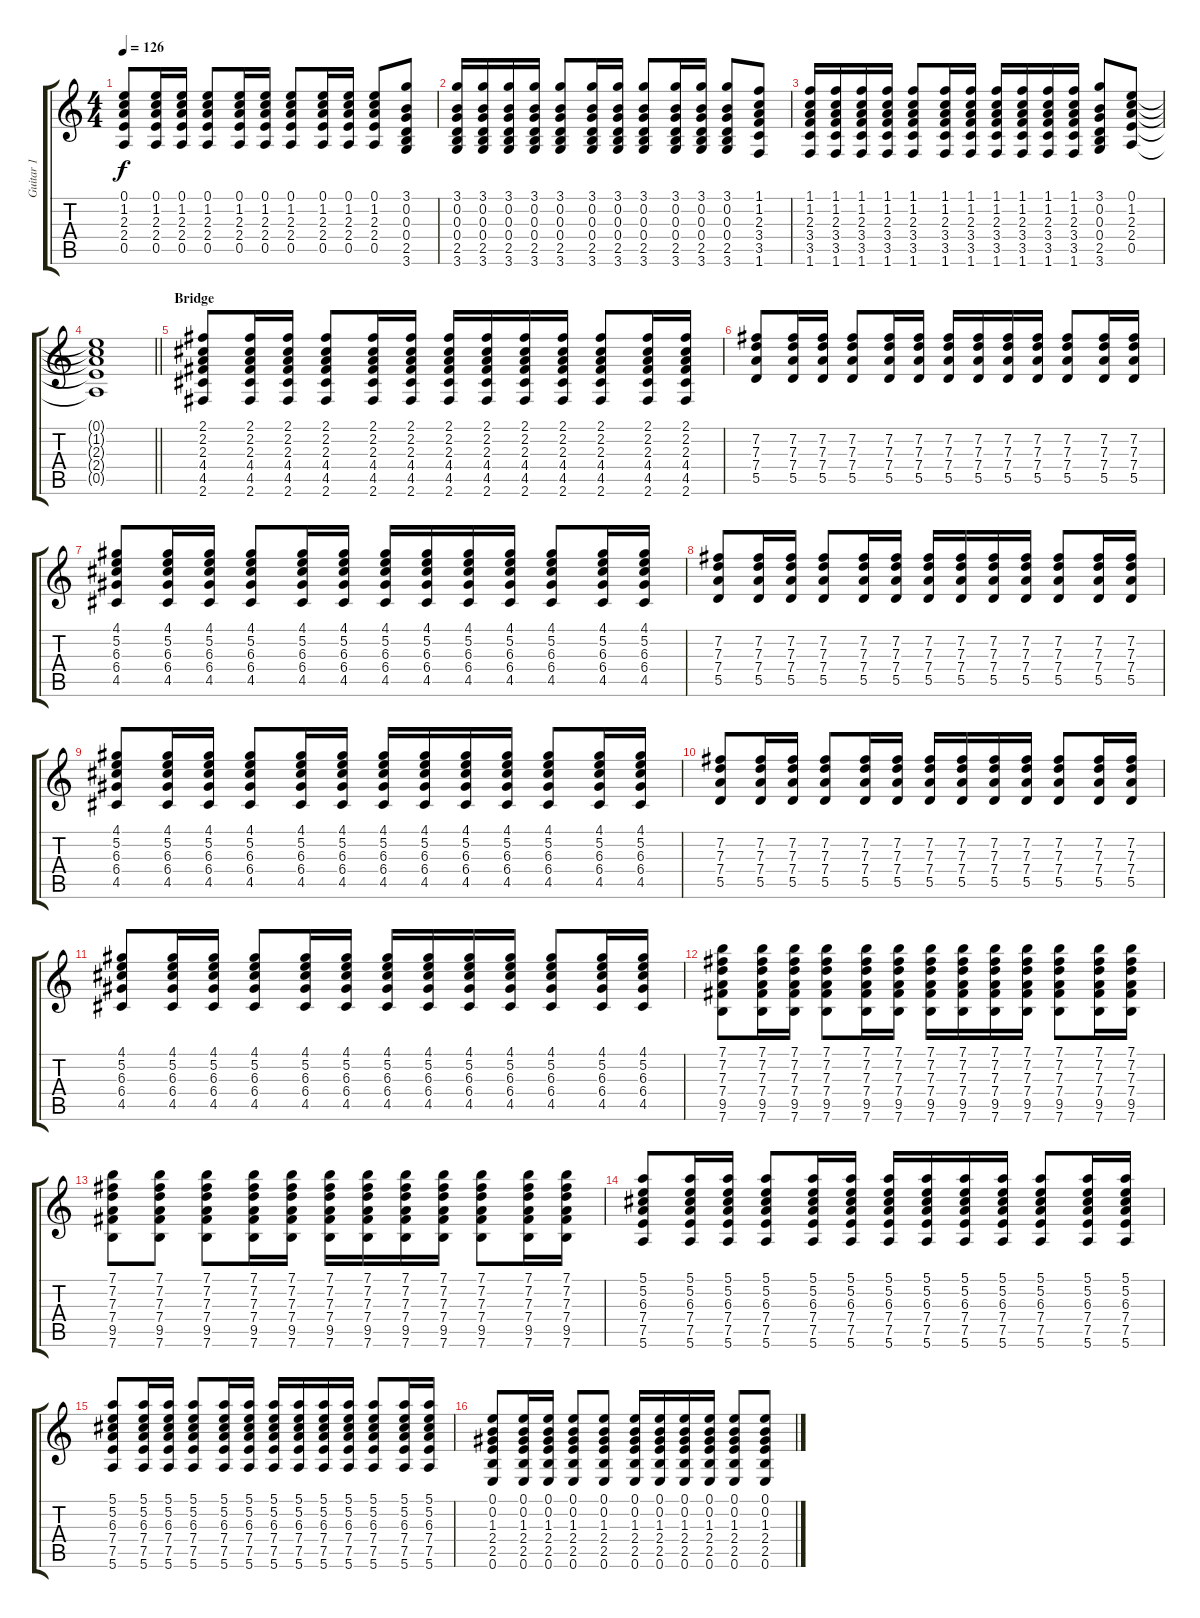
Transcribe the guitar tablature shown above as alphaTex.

\track ("Guitar 1" "Guitar 1") {instrument acousticguitarsteel}
\staff {score tabs}
\tuning (E4 B3 G3 D3 A2 E2) {hide}
\ts (4 4)
\tempo 126
\clef g2
\ks c
(0.1 1.2 2.3 2.4 0.5).8{dy f} (0.1 1.2 2.3 2.4 0.5).16 (0.1 1.2 2.3 2.4 0.5).16 (0.1 1.2 2.3 2.4 0.5).8 (0.1 1.2 2.3 2.4 0.5).16 (0.1 1.2 2.3 2.4 0.5).16 (0.1 1.2 2.3 2.4 0.5).8 (0.1 1.2 2.3 2.4 0.5).16 (0.1 1.2 2.3 2.4 0.5).16 (0.1 1.2 2.3 2.4 0.5).8 (3.1 0.2 0.3 0.4 2.5 3.6).8 |
(3.1 0.2 0.3 0.4 2.5 3.6).16 (3.1 0.2 0.3 0.4 2.5 3.6).16 (3.1 0.2 0.3 0.4 2.5 3.6).16 (3.1 0.2 0.3 0.4 2.5 3.6).16 (3.1 0.2 0.3 0.4 2.5 3.6).8 (3.1 0.2 0.3 0.4 2.5 3.6).16 (3.1 0.2 0.3 0.4 2.5 3.6).16 (3.1 0.2 0.3 0.4 2.5 3.6).8 (3.1 0.2 0.3 0.4 2.5 3.6).16 (3.1 0.2 0.3 0.4 2.5 3.6).16 (3.1 0.2 0.3 0.4 2.5 3.6).8 (1.1 1.2 2.3 3.4 3.5 1.6).8 |
(1.1 1.2 2.3 3.4 3.5 1.6).16 (1.1 1.2 2.3 3.4 3.5 1.6).16 (1.1 1.2 2.3 3.4 3.5 1.6).16 (1.1 1.2 2.3 3.4 3.5 1.6).16 (1.1 1.2 2.3 3.4 3.5 1.6).8 (1.1 1.2 2.3 3.4 3.5 1.6).16 (1.1 1.2 2.3 3.4 3.5 1.6).16 (1.1 1.2 2.3 3.4 3.5 1.6).16 (1.1 1.2 2.3 3.4 3.5 1.6).16 (1.1 1.2 2.3 3.4 3.5 1.6).16 (1.1 1.2 2.3 3.4 3.5 1.6).16 (3.1 0.2 0.3 0.4 2.5 3.6).8 (0.1 1.2 2.3 2.4 0.5).8 |
\barLineRight lightlight
(0.1{t} 1.2{t} 2.3{t} 2.4{t} 0.5{t}).1 |
\section ("" "Bridge")
(2.1 2.2 2.3 4.4 4.5 2.6).8 (2.1 2.2 2.3 4.4 4.5 2.6).16 (2.1 2.2 2.3 4.4 4.5 2.6).16 (2.1 2.2 2.3 4.4 4.5 2.6).8 (2.1 2.2 2.3 4.4 4.5 2.6).16 (2.1 2.2 2.3 4.4 4.5 2.6).16 (2.1 2.2 2.3 4.4 4.5 2.6).16 (2.1 2.2 2.3 4.4 4.5 2.6).16 (2.1 2.2 2.3 4.4 4.5 2.6).16 (2.1 2.2 2.3 4.4 4.5 2.6).16 (2.1 2.2 2.3 4.4 4.5 2.6).8 (2.1 2.2 2.3 4.4 4.5 2.6).16 (2.1 2.2 2.3 4.4 4.5 2.6).16 |
(7.2 7.3 7.4 5.5).8 (7.2 7.3 7.4 5.5).16 (7.2 7.3 7.4 5.5).16 (7.2 7.3 7.4 5.5).8 (7.2 7.3 7.4 5.5).16 (7.2 7.3 7.4 5.5).16 (7.2 7.3 7.4 5.5).16 (7.2 7.3 7.4 5.5).16 (7.2 7.3 7.4 5.5).16 (7.2 7.3 7.4 5.5).16 (7.2 7.3 7.4 5.5).8 (7.2 7.3 7.4 5.5).16 (7.2 7.3 7.4 5.5).16 |
(4.1 5.2 6.3 6.4 4.5).8 (4.1 5.2 6.3 6.4 4.5).16 (4.1 5.2 6.3 6.4 4.5).16 (4.1 5.2 6.3 6.4 4.5).8 (4.1 5.2 6.3 6.4 4.5).16 (4.1 5.2 6.3 6.4 4.5).16 (4.1 5.2 6.3 6.4 4.5).16 (4.1 5.2 6.3 6.4 4.5).16 (4.1 5.2 6.3 6.4 4.5).16 (4.1 5.2 6.3 6.4 4.5).16 (4.1 5.2 6.3 6.4 4.5).8 (4.1 5.2 6.3 6.4 4.5).16 (4.1 5.2 6.3 6.4 4.5).16 |
(7.2 7.3 7.4 5.5).8 (7.2 7.3 7.4 5.5).16 (7.2 7.3 7.4 5.5).16 (7.2 7.3 7.4 5.5).8 (7.2 7.3 7.4 5.5).16 (7.2 7.3 7.4 5.5).16 (7.2 7.3 7.4 5.5).16 (7.2 7.3 7.4 5.5).16 (7.2 7.3 7.4 5.5).16 (7.2 7.3 7.4 5.5).16 (7.2 7.3 7.4 5.5).8 (7.2 7.3 7.4 5.5).16 (7.2 7.3 7.4 5.5).16 |
(4.1 5.2 6.3 6.4 4.5).8 (4.1 5.2 6.3 6.4 4.5).16 (4.1 5.2 6.3 6.4 4.5).16 (4.1 5.2 6.3 6.4 4.5).8 (4.1 5.2 6.3 6.4 4.5).16 (4.1 5.2 6.3 6.4 4.5).16 (4.1 5.2 6.3 6.4 4.5).16 (4.1 5.2 6.3 6.4 4.5).16 (4.1 5.2 6.3 6.4 4.5).16 (4.1 5.2 6.3 6.4 4.5).16 (4.1 5.2 6.3 6.4 4.5).8 (4.1 5.2 6.3 6.4 4.5).16 (4.1 5.2 6.3 6.4 4.5).16 |
(7.2 7.3 7.4 5.5).8 (7.2 7.3 7.4 5.5).16 (7.2 7.3 7.4 5.5).16 (7.2 7.3 7.4 5.5).8 (7.2 7.3 7.4 5.5).16 (7.2 7.3 7.4 5.5).16 (7.2 7.3 7.4 5.5).16 (7.2 7.3 7.4 5.5).16 (7.2 7.3 7.4 5.5).16 (7.2 7.3 7.4 5.5).16 (7.2 7.3 7.4 5.5).8 (7.2 7.3 7.4 5.5).16 (7.2 7.3 7.4 5.5).16 |
(4.1 5.2 6.3 6.4 4.5).8 (4.1 5.2 6.3 6.4 4.5).16 (4.1 5.2 6.3 6.4 4.5).16 (4.1 5.2 6.3 6.4 4.5).8 (4.1 5.2 6.3 6.4 4.5).16 (4.1 5.2 6.3 6.4 4.5).16 (4.1 5.2 6.3 6.4 4.5).16 (4.1 5.2 6.3 6.4 4.5).16 (4.1 5.2 6.3 6.4 4.5).16 (4.1 5.2 6.3 6.4 4.5).16 (4.1 5.2 6.3 6.4 4.5).8 (4.1 5.2 6.3 6.4 4.5).16 (4.1 5.2 6.3 6.4 4.5).16 |
(7.1 7.2 7.3 7.4 9.5 7.6).8 (7.1 7.2 7.3 7.4 9.5 7.6).16 (7.1 7.2 7.3 7.4 9.5 7.6).16 (7.1 7.2 7.3 7.4 9.5 7.6).8 (7.1 7.2 7.3 7.4 9.5 7.6).16 (7.1 7.2 7.3 7.4 9.5 7.6).16 (7.1 7.2 7.3 7.4 9.5 7.6).16 (7.1 7.2 7.3 7.4 9.5 7.6).16 (7.1 7.2 7.3 7.4 9.5 7.6).16 (7.1 7.2 7.3 7.4 9.5 7.6).16 (7.1 7.2 7.3 7.4 9.5 7.6).8 (7.1 7.2 7.3 7.4 9.5 7.6).16 (7.1 7.2 7.3 7.4 9.5 7.6).16 |
(7.1 7.2 7.3 7.4 9.5 7.6).8 (7.1 7.2 7.3 7.4 9.5 7.6).8 (7.1 7.2 7.3 7.4 9.5 7.6).8 (7.1 7.2 7.3 7.4 9.5 7.6).16 (7.1 7.2 7.3 7.4 9.5 7.6).16 (7.1 7.2 7.3 7.4 9.5 7.6).16 (7.1 7.2 7.3 7.4 9.5 7.6).16 (7.1 7.2 7.3 7.4 9.5 7.6).16 (7.1 7.2 7.3 7.4 9.5 7.6).16 (7.1 7.2 7.3 7.4 9.5 7.6).8 (7.1 7.2 7.3 7.4 9.5 7.6).16 (7.1 7.2 7.3 7.4 9.5 7.6).16 |
(5.1 5.2 6.3 7.4 7.5 5.6).8 (5.1 5.2 6.3 7.4 7.5 5.6).16 (5.1 5.2 6.3 7.4 7.5 5.6).16 (5.1 5.2 6.3 7.4 7.5 5.6).8 (5.1 5.2 6.3 7.4 7.5 5.6).16 (5.1 5.2 6.3 7.4 7.5 5.6).16 (5.1 5.2 6.3 7.4 7.5 5.6).16 (5.1 5.2 6.3 7.4 7.5 5.6).16 (5.1 5.2 6.3 7.4 7.5 5.6).16 (5.1 5.2 6.3 7.4 7.5 5.6).16 (5.1 5.2 6.3 7.4 7.5 5.6).8 (5.1 5.2 6.3 7.4 7.5 5.6).16 (5.1 5.2 6.3 7.4 7.5 5.6).16 |
(5.1 5.2 6.3 7.4 7.5 5.6).8 (5.1 5.2 6.3 7.4 7.5 5.6).16 (5.1 5.2 6.3 7.4 7.5 5.6).16 (5.1 5.2 6.3 7.4 7.5 5.6).8 (5.1 5.2 6.3 7.4 7.5 5.6).16 (5.1 5.2 6.3 7.4 7.5 5.6).16 (5.1 5.2 6.3 7.4 7.5 5.6).16 (5.1 5.2 6.3 7.4 7.5 5.6).16 (5.1 5.2 6.3 7.4 7.5 5.6).16 (5.1 5.2 6.3 7.4 7.5 5.6).16 (5.1 5.2 6.3 7.4 7.5 5.6).8 (5.1 5.2 6.3 7.4 7.5 5.6).16 (5.1 5.2 6.3 7.4 7.5 5.6).16 |
(0.1 0.2 1.3 2.4 2.5 0.6).8 (0.1 0.2 1.3 2.4 2.5 0.6).16 (0.1 0.2 1.3 2.4 2.5 0.6).16 (0.1 0.2 1.3 2.4 2.5 0.6).8 (0.1 0.2 1.3 2.4 2.5 0.6).8 (0.1 0.2 1.3 2.4 2.5 0.6).16 (0.1 0.2 1.3 2.4 2.5 0.6).16 (0.1 0.2 1.3 2.4 2.5 0.6).16 (0.1 0.2 1.3 2.4 2.5 0.6).16 (0.1 0.2 1.3 2.4 2.5 0.6).8 (0.1 0.2 1.3 2.4 2.5 0.6).8
